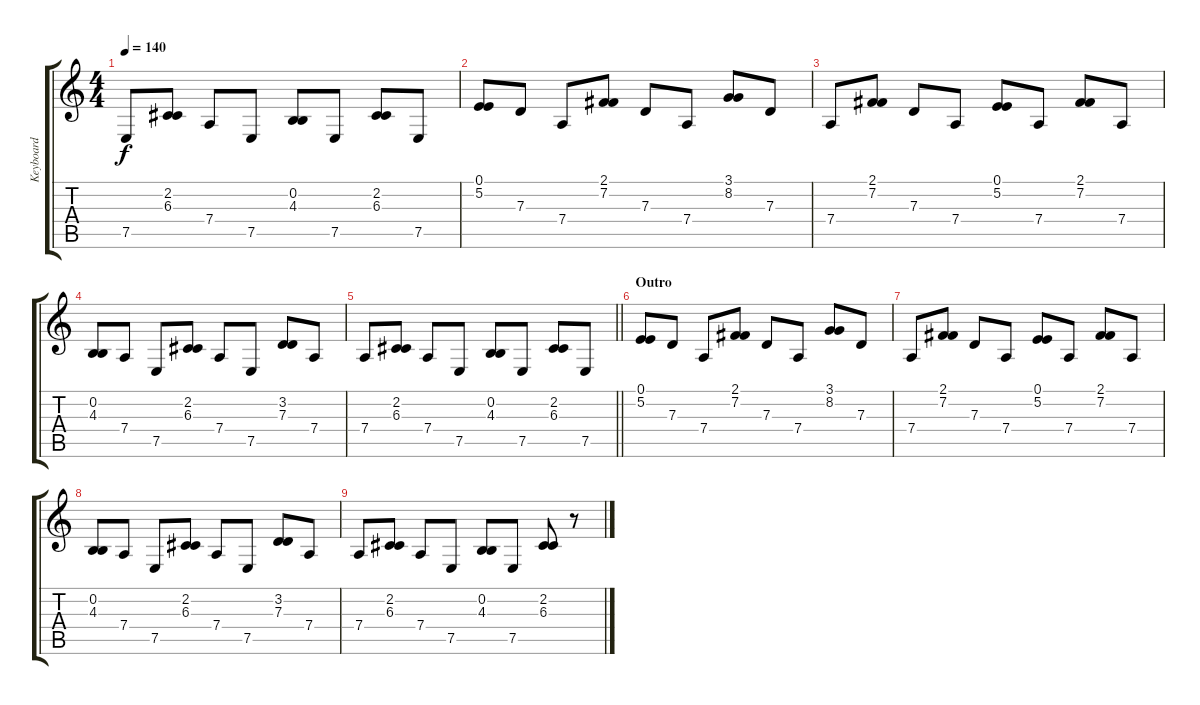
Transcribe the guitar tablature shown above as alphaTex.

\track ("Keyboard" "Keyboard") {instrument stringensemble1}
\staff {score tabs}
\tuning (E4 B3 G3 D3 A2 E2) {hide}
\ts (4 4)
\tempo 140
\clef g2
\ks c
7.5.8{dy f} (2.2 6.3).8 7.4.8 7.5.8 (0.2 4.3).8 7.5.8 (2.2 6.3).8 7.5.8 |
(0.1 5.2).8 7.3.8 7.4.8 (2.1 7.2).8 7.3.8 7.4.8 (3.1 8.2).8 7.3.8 |
7.4.8 (2.1 7.2).8 7.3.8 7.4.8 (0.1 5.2).8 7.4.8 (2.1 7.2).8 7.4.8 |
(0.2 4.3).8 7.4.8 7.5.8 (2.2 6.3).8 7.4.8 7.5.8 (3.2 7.3).8 7.4.8 |
\barLineRight lightlight
7.4.8 (2.2 6.3).8 7.4.8 7.5.8 (0.2 4.3).8 7.5.8 (2.2 6.3).8 7.5.8 |
\section ("" "Outro")
(0.1 5.2).8 7.3.8 7.4.8 (2.1 7.2).8 7.3.8 7.4.8 (3.1 8.2).8 7.3.8 |
7.4.8 (2.1 7.2).8 7.3.8 7.4.8 (0.1 5.2).8 7.4.8 (2.1 7.2).8 7.4.8 |
(0.2 4.3).8 7.4.8 7.5.8 (2.2 6.3).8 7.4.8 7.5.8 (3.2 7.3).8 7.4.8 |
7.4.8 (2.2 6.3).8 7.4.8 7.5.8 (0.2 4.3).8 7.5.8 (2.2 6.3).8 r.8
